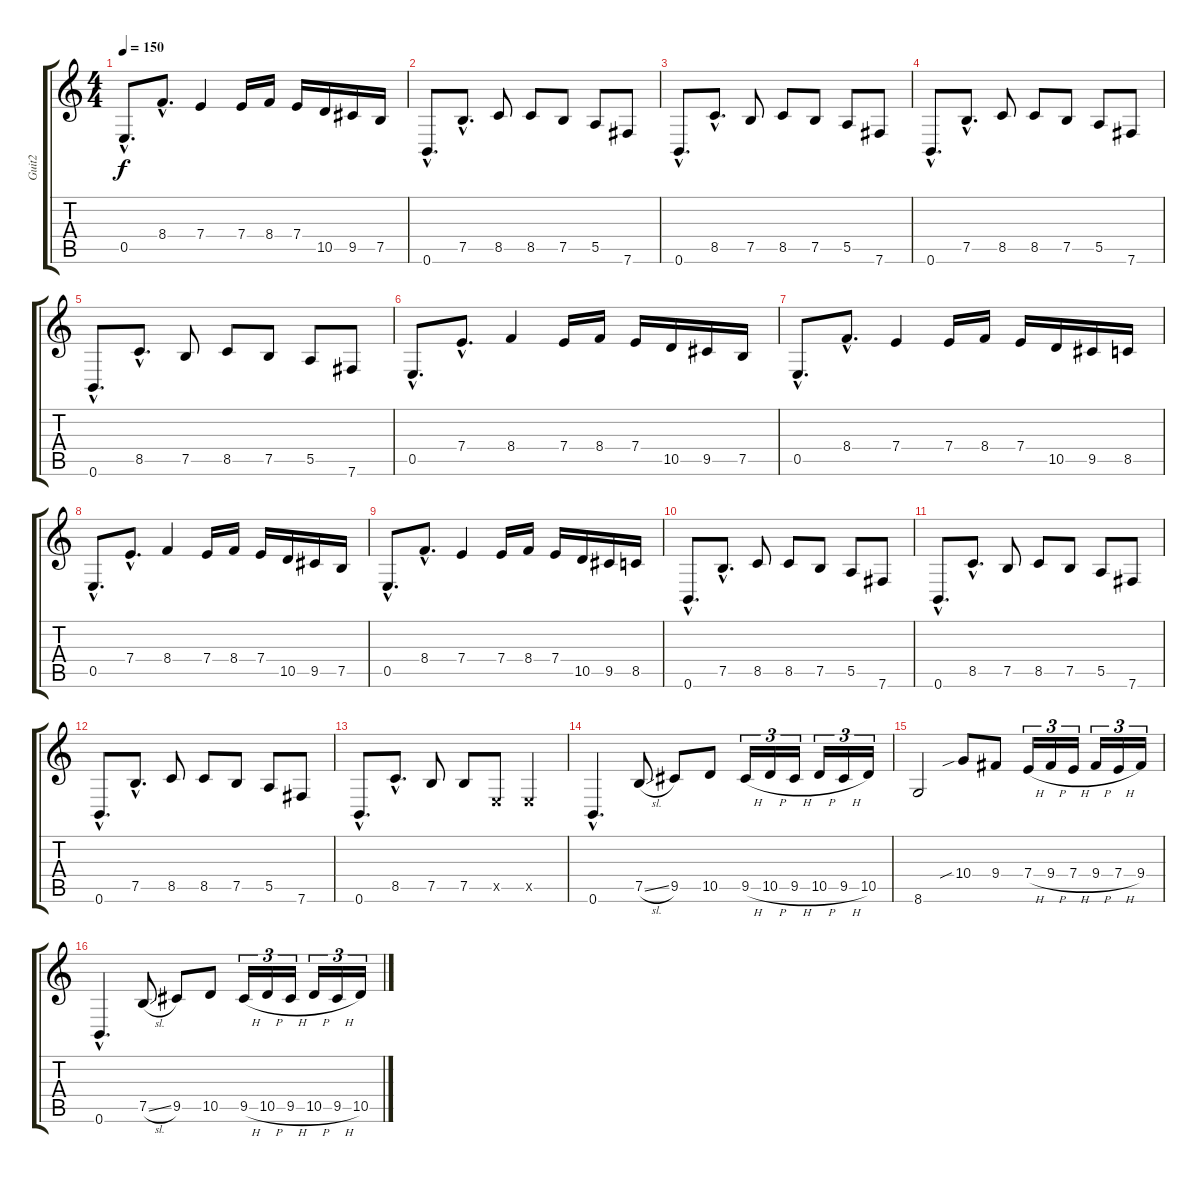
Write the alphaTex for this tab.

\track ("Guit2" "Guit2") {instrument distortionguitar}
\staff {score tabs}
\tuning (B3 Gb3 D3 A2 E2 B1) {hide}
\ts (4 4)
\tempo 150
\clef g2
\ks c
0.5{hac}.8{d dy f} 8.4{hac}.8{d} 7.4.4 7.4.16 8.4.16 7.4.16 10.5.16 9.5.16 7.5.16 |
0.6{hac}.8{d} 7.5{hac}.8{d} 8.5.8 8.5.8 7.5.8 5.5.8 7.6.8 |
0.6{hac}.8{d} 8.5{hac}.8{d} 7.5.8 8.5.8 7.5.8 5.5.8 7.6.8 |
0.6{hac}.8{d} 7.5{hac}.8{d} 8.5.8 8.5.8 7.5.8 5.5.8 7.6.8 |
0.6{hac}.8{d} 8.5{hac}.8{d} 7.5.8 8.5.8 7.5.8 5.5.8 7.6.8 |
0.5{hac}.8{d} 7.4{hac}.8{d} 8.4.4 7.4.16 8.4.16 7.4.16 10.5.16 9.5.16 7.5.16 |
0.5{hac}.8{d} 8.4{hac}.8{d} 7.4.4 7.4.16 8.4.16 7.4.16 10.5.16 9.5.16 8.5.16 |
0.5{hac}.8{d} 7.4{hac}.8{d} 8.4.4 7.4.16 8.4.16 7.4.16 10.5.16 9.5.16 7.5.16 |
0.5{hac}.8{d} 8.4{hac}.8{d} 7.4.4 7.4.16 8.4.16 7.4.16 10.5.16 9.5.16 8.5.16 |
0.6{hac}.8{d} 7.5{hac}.8{d} 8.5.8 8.5.8 7.5.8 5.5.8 7.6.8 |
0.6{hac}.8{d} 8.5{hac}.8{d} 7.5.8 8.5.8 7.5.8 5.5.8 7.6.8 |
0.6{hac}.8{d} 7.5{hac}.8{d} 8.5.8 8.5.8 7.5.8 5.5.8 7.6.8 |
0.6{hac}.8{d} 8.5{hac}.8{d} 7.5.8 7.5.8 0.5{x}.8 0.5{x}.4 |
0.6{hac}.4{d} 7.5{sl}.8 9.5.8 10.5.8 9.5{h}.16{tu (3 2)} 10.5{h}.16{tu (3 2)} 9.5{h}.16{tu (3 2)} 10.5{h}.16{tu (3 2)} 9.5{h}.16{tu (3 2)} 10.5.16{tu (3 2)} |
8.6.2 10.4{sib}.8 9.4.8 7.4{h}.16{tu (3 2)} 9.4{h}.16{tu (3 2)} 7.4{h}.16{tu (3 2)} 9.4{h}.16{tu (3 2)} 7.4{h}.16{tu (3 2)} 9.4.16{tu (3 2)} |
0.6{hac}.4{d} 7.5{sl}.8 9.5.8 10.5.8 9.5{h}.16{tu (3 2)} 10.5{h}.16{tu (3 2)} 9.5{h}.16{tu (3 2)} 10.5{h}.16{tu (3 2)} 9.5{h}.16{tu (3 2)} 10.5.16{tu (3 2)}
